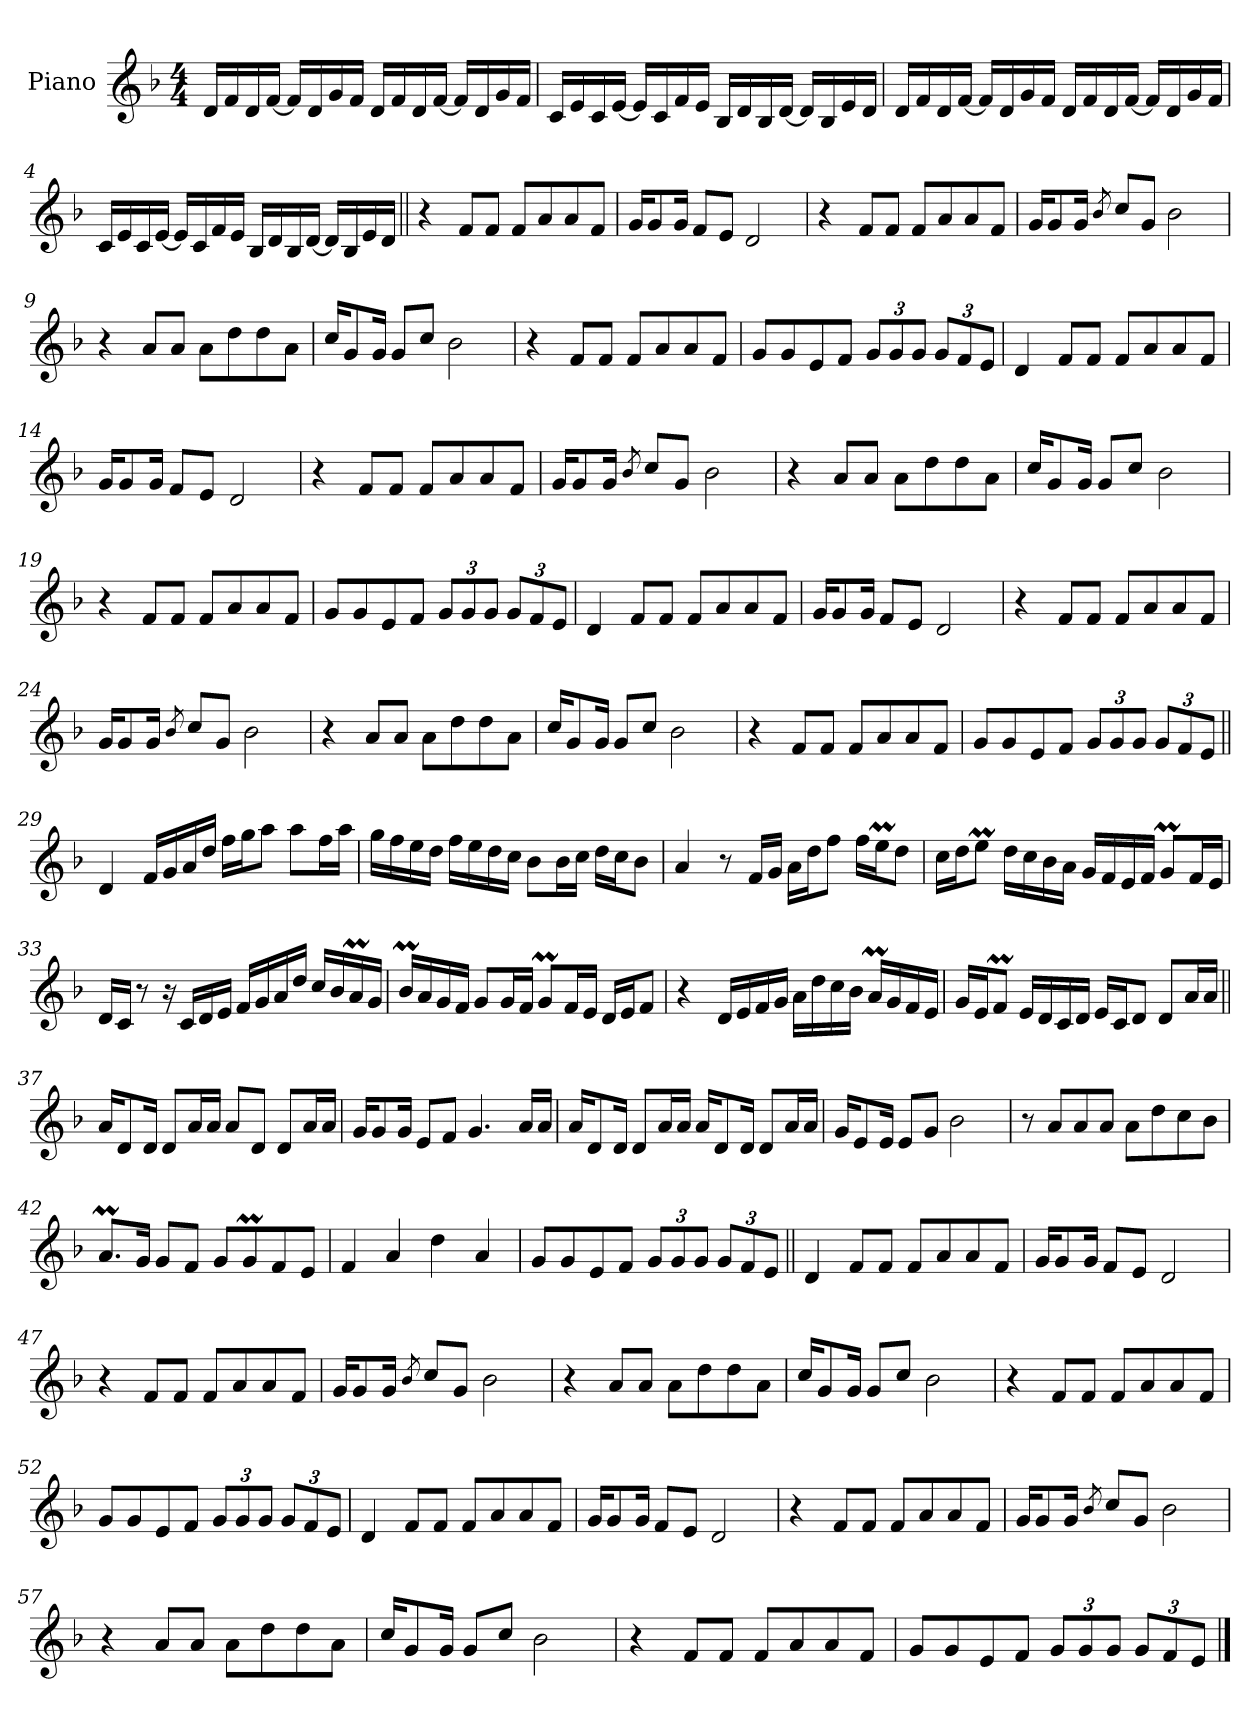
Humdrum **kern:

**kern
*part1
*staff1
*I"Piano
*I'Pno.
*clefG2
*k[b-]
*M4/4
*MM122
=1
16d!LL
16f!
16d!
[16f!JJ
16f!LL]
16d!
16g!
16f!JJ
16d!LL
16f!
16d!
[16f!JJ
16f!LL]
16d!
16g!
16f!JJ
=2
16c!LL
16e!
16c!
[16e!JJ
16e!LL]
16c!
16f!
16e!JJ
16B-!LL
16d!
16B-!
[16d!JJ
16d!LL]
16B-!
16e!
16d!JJ
=3
16d!LL
16f!
16d!
[16f!JJ
16f!LL]
16d!
16g!
16f!JJ
16d!LL
16f!
16d!
[16f!JJ
16f!LL]
16d!
16g!
16f!JJ
=4
16c!LL
16e!
16c!
[16e!JJ
16e!LL]
16c!
16f!
16e!JJ
16B-!LL
16d!
16B-!
[16d!JJ
16d!LL]
16B-!
16e!
16d!JJ
=5||
4r
8fL
8fJ
8fL
8a
8a
8fJ
=6
16gKL
8g
16gJk
8fL
8eJ
2d
=7
4r
8fL
8fJ
8fL
8a
8a
8fJ
=8
16gKL
8g
16gJk
8qb-
8ccL
8gJ
2b-
=9
4r
8aL
8aJ
8aL
8dd
8dd
8aJ
=10
16ccKL
8g
16gJk
8gL
8ccJ
2b-
=11
4r
8fL
8fJ
8fL
8a
8a
8fJ
=12
8gL
8g
8e
8fJ
*Xbrackettup
12gL
12g
12gJ
12gL
12f
12eJ
=13
4d
8fL
8fJ
8fL
8a
8a
8fJ
=14
16gKL
8g
16gJk
8fL
8eJ
2d
=15
4r
8fL
8fJ
8fL
8a
8a
8fJ
=16
16gKL
8g
16gJk
8qb-
8ccL
8gJ
2b-
=17
4r
8aL
8aJ
8aL
8dd
8dd
8aJ
=18
16ccKL
8g
16gJk
8gL
8ccJ
2b-
=19
4r
8fL
8fJ
8fL
8a
8a
8fJ
=20
8gL
8g
8e
8fJ
12gL
12g
12gJ
12gL
12f
12eJ
=21
4d
8fL
8fJ
8fL
8a
8a
8fJ
=22
16gKL
8g
16gJk
8fL
8eJ
2d
=23
4r
8fL
8fJ
8fL
8a
8a
8fJ
=24
16gKL
8g
16gJk
8qb-
8ccL
8gJ
2b-
=25
4r
8aL
8aJ
8aL
8dd
8dd
8aJ
=26
16ccKL
8g
16gJk
8gL
8ccJ
2b-
=27
4r
8fL
8fJ
8fL
8a
8a
8fJ
=28
8gL
8g
8e
8fJ
12gL
12g
12gJ
12gL
12f
12eJ
=29||
4d
16fLL
16g
16a
16ddJJ
16ffLL
16ggJ
8aaJ
8aaL
16ffL
16aaJJ
=30
16ggLL
16ff
16ee
16ddJJ
16ffLL
16ee
16dd
16ccJJ
8b-L
16b-L
16ccJJ
16ddLL
16ccJ
8b-J
=31
4a
8r
16fLL
16gJJ
16aLL
16ddJ
8ffJ
16ffLL
16eemJ
8ddJ
=32
16ccLL
16ddJ
8eemJ
16ddLL
16cc
16b-
16aJJ
16gLL
16f
16e
16fJJ
8gML
16fL
16eJJ
=33
16dLL
16cJJ
8r
16r
16cLL
16d
16eJJ
16fLL
16g
16a
16ddJJ
16ccLL
16b-
16am
16gJJ
=34
16b-MLL
16a
16g
16fJJ
8gL
16gL
16fJJ
8gML
16fL
16eJJ
16dLL
16eJ
8fJ
=35
4r
16dLL
16e
16f
16gJJ
16aLL
16dd
16cc
16b-JJ
16amLL
16g
16f
16eJJ
=36
16gLL
16eJ
8fMJ
16eLL
16d
16c
16dJJ
16eLL
16cJ
8dJ
8dL
16aL
16aJJ
=37||
16aKL
8d
16dJk
8dL
16aL
16aJJ
8aL
8dJ
8dL
16aL
16aJJ
=38
16gKL
8g
16gJk
8eL
8fJ
4.g
16aLL
16aJJ
=39
16aKL
8d
16dJk
8dL
16aL
16aJJ
16aKL
8d
16dJk
8dL
16aL
16aJJ
=40
16gKL
8e
16eJk
8eL
8gJ
2b-
=41
8r
8aL
8a
8aJ
8aL
8dd
8cc
8b-J
=42
8.amL
16gJk
8gL
8fJ
8gL
8gM
8f
8eJ
=43
4f
4a
4dd
4a
=44
8gL
8g
8e
8fJ
12gL
12g
12gJ
12gL
12f
12eJ
=45||
4d
8fL
8fJ
8fL
8a
8a
8fJ
=46
16gKL
8g
16gJk
8fL
8eJ
2d
=47
4r
8fL
8fJ
8fL
8a
8a
8fJ
=48
16gKL
8g
16gJk
8qb-
8ccL
8gJ
2b-
=49
4r
8aL
8aJ
8aL
8dd
8dd
8aJ
=50
16ccKL
8g
16gJk
8gL
8ccJ
2b-
=51
4r
8fL
8fJ
8fL
8a
8a
8fJ
=52
8gL
8g
8e
8fJ
12gL
12g
12gJ
12gL
12f
12eJ
=53
4d
8fL
8fJ
8fL
8a
8a
8fJ
=54
16gKL
8g
16gJk
8fL
8eJ
2d
=55
4r
8fL
8fJ
8fL
8a
8a
8fJ
=56
16gKL
8g
16gJk
8qb-
8ccL
8gJ
2b-
=57
4r
8aL
8aJ
8aL
8dd
8dd
8aJ
=58
16ccKL
8g
16gJk
8gL
8ccJ
2b-
=59
4r
8fL
8fJ
8fL
8a
8a
8fJ
=60
8gL
8g
8e
8fJ
12gL
12g
12gJ
12gL
12f
12eJ
==
*-
